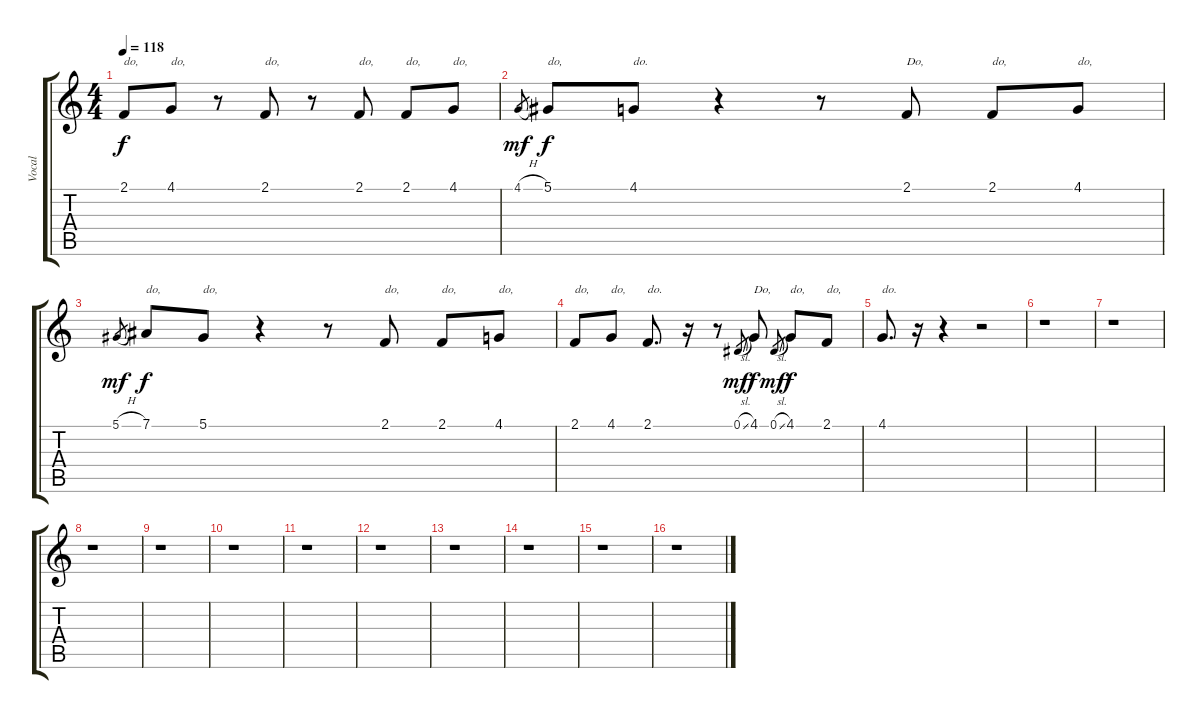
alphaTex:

\track ("Vocal" "Vocal") {instrument flute}
\staff {score tabs}
\tuning (Eb4 Bb3 Gb3 Db3 Ab2 Eb2) {hide}
\ts (4 4)
\tempo 118
\clef g2
\ks c
2.1.8{txt "do," dy f} 4.1.8{txt "do,"} r.8 2.1.8{txt "do,"} r.8 2.1.8{txt "do,"} 2.1.8{txt "do,"} 4.1.8{txt "do,"} |
4.1{h}.8{gr dy mf} 5.1.8{txt "do," dy f} 4.1.8{txt "do."} r.4 r.8 2.1.8{txt "Do,"} 2.1.8{txt "do,"} 4.1.8{txt "do,"} |
5.1{h}.8{gr dy mf} 7.1.8{txt "do," dy f} 5.1.8{txt "do,"} r.4 r.8 2.1.8{txt "do,"} 2.1.8{txt "do,"} 4.1.8{txt "do,"} |
2.1.8{txt "do,"} 4.1.8{txt "do,"} 2.1.8{d txt "do."} r.16 r.8 0.1{sl}.8{gr dy mf} 4.1.8{txt "Do," dy f} 0.1{sl}.8{gr dy mf} 4.1.8{txt "do," dy f} 2.1.8{txt "do,"} |
4.1.8{d txt "do."} r.16 r.4 r.2 |
r.1 |
r.1 |
r.1 |
r.1 |
r.1 |
r.1 |
r.1 |
r.1 |
r.1 |
r.1 |
r.1
